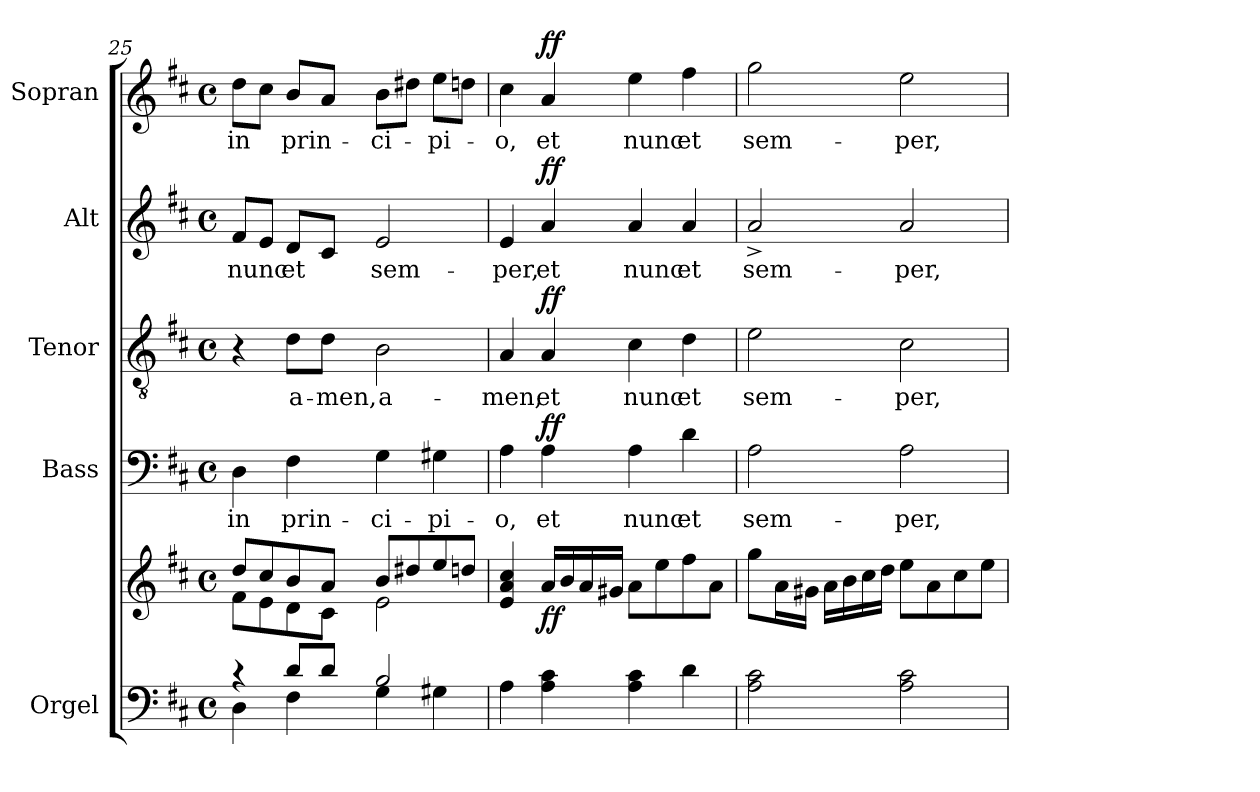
**kern	**kern	**dynam	**kern	**text	**dynam	**kern	**text	**dynam	**kern	**text	**dynam	**kern	**text	**dynam
*part5	*part5	*part5	*part4	*part4	*part4	*part3	*part3	*part3	*part2	*part2	*part2	*part1	*part1	*part1
*staff6	*staff5	*staff5/6	*staff4	*staff4	*staff4	*staff3	*staff3	*staff3	*staff2	*staff2	*staff2	*staff1	*staff1	*staff1
*I"Orgel	*	*	*I"Bass	*	*	*I"Tenor	*	*	*I"Alt	*	*	*I"Sopran	*	*
*I'Org.	*	*	*I'B.	*	*	*I'T.	*	*	*I'A.	*	*	*I'S.	*	*
!!LO:PB:g=z
*clefF4	*clefG2	*	*clefF4	*	*	*clefGv2	*	*	*clefG2	*	*	*clefG2	*	*
*k[f#c#]	*k[f#c#]	*	*k[f#c#]	*	*	*k[f#c#]	*	*	*k[f#c#]	*	*	*k[f#c#]	*	*
*D:	*D:	*	*D:	*	*	*D:	*	*	*D:	*	*	*D:	*	*
*M4/4	*M4/4	*	*M4/4	*	*	*M4/4	*	*	*M4/4	*	*	*M4/4	*	*
*met(c)	*met(c)	*	*met(c)	*	*	*met(c)	*	*	*met(c)	*	*	*met(c)	*	*
=25	=25	=25	=25	=25	=25	=25	=25	=25	=25	=25	=25	=25	=25	=25
*^	*^	*	*	*	*	*	*	*	*	*	*	*	*	*
!	!	!	!	!	!	!LO:LY:b	!	!	!	!	!	!LO:LY:b	!	!	!LO:LY:b	!
4rc	4D\	8dd/L	8f#\L	.	4D\	in	.	4r	.	.	8f#/L	nunc	.	8dd\L	in	.
.	.	8cc#/	8e\	.	.	.	.	.	.	.	8e/J	.	.	8cc#\J	.	.
!	!	!	!	!	!	!LO:LY:b	!	!	!LO:LY:b	!	!	!LO:LY:b	!	!	!LO:LY:b	!
8d/L	4F#\	8b/	8d\	.	4F#\	prin-	.	8d\L	a-	.	8d/L	et	.	8b/L	prin-	.
!	!	!	!	!	!	!	!	!	!LO:LY:b	!	!	!	!	!	!	!
8d/J	.	8a/J	8c#\J	.	.	.	.	8d\J	-men,	.	8c#/J	.	.	8a/J	.	.
!	!	!	!	!	!	!LO:LY:b	!	!	!LO:LY:b	!	!	!LO:LY:b	!	!	!LO:LY:b	!
2B/	4G\	8b/L	2e\	.	4G\	-ci-	.	2B\	a-	.	2e/	sem-	.	8b\L	-ci-	.
.	.	8dd#X/	.	.	.	.	.	.	.	.	.	.	.	8dd#X\J	.	.
!	!	!	!	!	!	!LO:LY:b	!	!	!	!	!	!	!	!	!LO:LY:b	!
.	4G#X\	8ee/	.	.	4G#X\	-pi-	.	.	.	.	.	.	.	8ee\L	-pi-	.
.	.	8ddn/J	.	.	.	.	.	.	.	.	.	.	.	8ddn\J	.	.
*v	*v	*	*	*	*	*	*	*	*	*	*	*	*	*	*	*
*	*v	*v	*	*	*	*	*	*	*	*	*	*	*	*	*
=26	=26	=26	=26	=26	=26	=26	=26	=26	=26	=26	=26	=26	=26	=26
!	!	!	!	!LO:LY:b	!	!	!LO:LY:b	!	!	!LO:LY:b	!	!	!LO:LY:b	!
4A\	4e/ 4a/ 4cc#/	.	4A\	-o,	.	4A/	-men,	.	4e/	-per,	.	4cc#\	-o,	.
!	!	!LO:DY:b	!	!LO:LY:b	!LO:DY:a	!	!LO:LY:b	!LO:DY:a	!	!LO:LY:b	!LO:DY:a	!	!LO:LY:b	!LO:DY:a
4A\ 4c#\	16a/LL	ff	4A\	et	ff	4A/	et	ff	4a/	et	ff	4a/	et	ff
.	16b/	.	.	.	.	.	.	.	.	.	.	.	.	.
.	16a/	.	.	.	.	.	.	.	.	.	.	.	.	.
.	16g#X/JJ	.	.	.	.	.	.	.	.	.	.	.	.	.
!	!	!	!	!LO:LY:b	!	!	!LO:LY:b	!	!	!LO:LY:b	!	!	!LO:LY:b	!
4A\ 4c#\	8a\L	.	4A\	nunc	.	4c#\	nunc	.	4a/	nunc	.	4ee\	nunc	.
.	8ee\	.	.	.	.	.	.	.	.	.	.	.	.	.
!	!	!	!	!LO:LY:b	!	!	!LO:LY:b	!	!	!LO:LY:b	!	!	!LO:LY:b	!
4d\	8ff#\	.	4d\	et	.	4d\	et	.	4a/	et	.	4ff#\	et	.
.	8a\J	.	.	.	.	.	.	.	.	.	.	.	.	.
=27	=27	=27	=27	=27	=27	=27	=27	=27	=27	=27	=27	=27	=27	=27
!	!	!	!	!LO:LY:b	!	!	!LO:LY:b	!	!	!LO:LY:b	!	!	!LO:LY:b	!
2A\ 2c#\	8gg\L	.	2A\	sem-	.	2e\	sem-	.	2a^>/	sem-	.	2gg\	sem-	.
.	16a\L	.	.	.	.	.	.	.	.	.	.	.	.	.
.	16g#X\JJ	.	.	.	.	.	.	.	.	.	.	.	.	.
.	16a\LL	.	.	.	.	.	.	.	.	.	.	.	.	.
.	16b\	.	.	.	.	.	.	.	.	.	.	.	.	.
.	16cc#\	.	.	.	.	.	.	.	.	.	.	.	.	.
.	16dd\JJ	.	.	.	.	.	.	.	.	.	.	.	.	.
!	!	!	!	!LO:LY:b	!	!	!LO:LY:b	!	!	!LO:LY:b	!	!	!LO:LY:b	!
2A\ 2c#\	8ee\L	.	2A\	-per,	.	2c#\	-per,	.	2a/	-per,	.	2ee\	-per,	.
.	8a\	.	.	.	.	.	.	.	.	.	.	.	.	.
.	8cc#\	.	.	.	.	.	.	.	.	.	.	.	.	.
.	8ee\J	.	.	.	.	.	.	.	.	.	.	.	.	.
=	=	=	=	=	=	=	=	=	=	=	=	=	=	=
*-	*-	*-	*-	*-	*-	*-	*-	*-	*-	*-	*-	*-	*-	*-
